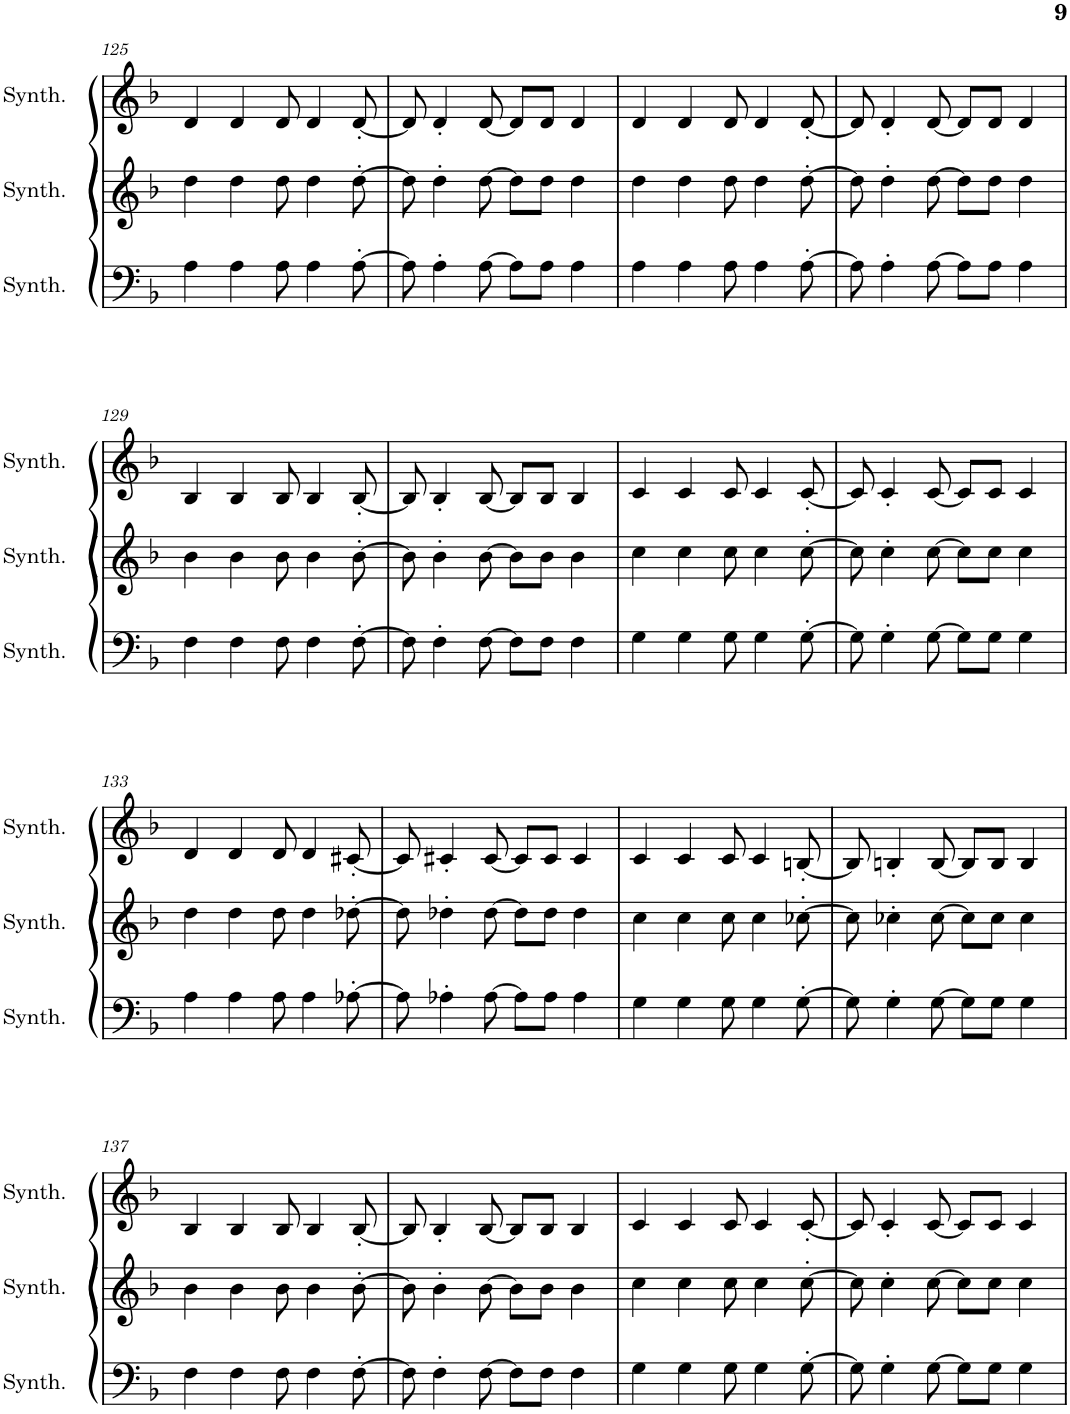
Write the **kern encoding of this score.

**kern	**kern	**kern
*part3	*part2	*part1
*staff3	*staff2	*staff1
*I"Square Synthesizer	*I"Square Synthesizer	*I"Square Synthesizer
*I'Synth.	*I'Synth.	*I'Synth.
!!LO:PB:g=z
*clefF4	*clefG2	*clefG2
*k[b-]	*k[b-]	*k[b-]
*M4/4	*M4/4	*M4/4
=125	=125	=125
4A\	4dd\	4d/
4A\	4dd\	4d/
8A\	8dd\	8d/
4A\	4dd\	4d/
[8A'\	[8dd'\	[8d'/
=126	=126	=126
8A\]	8dd\]	8d/]
4A'\	4dd'\	4d'/
[8A\	[8dd\	[8d/
8A\L]	8dd\L]	8d/L]
8A\J	8dd\J	8d/J
4A\	4dd\	4d/
=127	=127	=127
4A\	4dd\	4d/
4A\	4dd\	4d/
8A\	8dd\	8d/
4A\	4dd\	4d/
[8A'\	[8dd'\	[8d'/
=128	=128	=128
8A\]	8dd\]	8d/]
4A'\	4dd'\	4d'/
[8A\	[8dd\	[8d/
8A\L]	8dd\L]	8d/L]
8A\J	8dd\J	8d/J
4A\	4dd\	4d/
!!LO:LB:g=z
=129	=129	=129
4F\	4b-\	4B-/
4F\	4b-\	4B-/
8F\	8b-\	8B-/
4F\	4b-\	4B-/
[8F'\	[8b-'\	[8B-'/
=130	=130	=130
8F\]	8b-\]	8B-/]
4F'\	4b-'\	4B-'/
[8F\	[8b-\	[8B-/
8F\L]	8b-\L]	8B-/L]
8F\J	8b-\J	8B-/J
4F\	4b-\	4B-/
=131	=131	=131
4G\	4cc\	4c/
4G\	4cc\	4c/
8G\	8cc\	8c/
4G\	4cc\	4c/
[8G'\	[8cc'\	[8c'/
=132	=132	=132
8G\]	8cc\]	8c/]
4G'\	4cc'\	4c'/
[8G\	[8cc\	[8c/
8G\L]	8cc\L]	8c/L]
8G\J	8cc\J	8c/J
4G\	4cc\	4c/
!!LO:LB:g=z
=133	=133	=133
4A\	4dd\	4d/
4A\	4dd\	4d/
8A\	8dd\	8d/
4A\	4dd\	4d/
[8A-X'\	[8dd-X'\	[8c#X'/
=134	=134	=134
8A-\]	8dd-\]	8c#/]
4A-X'\	4dd-X'\	4c#X'/
[8A-\	[8dd-\	[8c#/
8A-\L]	8dd-\L]	8c#/L]
8A-\J	8dd-\J	8c#/J
4A-\	4dd-\	4c#/
=135	=135	=135
4G\	4cc\	4c/
4G\	4cc\	4c/
8G\	8cc\	8c/
4G\	4cc\	4c/
[8G'\	[8cc-X'\	[8Bn'/
=136	=136	=136
8G\]	8cc-\]	8B/]
4G'\	4cc-X'\	4Bn'/
[8G\	[8cc-\	[8B/
8G\L]	8cc-\L]	8B/L]
8G\J	8cc-\J	8B/J
4G\	4cc-\	4B/
!!LO:LB:g=z
=137	=137	=137
4F\	4b-\	4B-/
4F\	4b-\	4B-/
8F\	8b-\	8B-/
4F\	4b-\	4B-/
[8F'\	[8b-'\	[8B-'/
=138	=138	=138
8F\]	8b-\]	8B-/]
4F'\	4b-'\	4B-'/
[8F\	[8b-\	[8B-/
8F\L]	8b-\L]	8B-/L]
8F\J	8b-\J	8B-/J
4F\	4b-\	4B-/
=139	=139	=139
4G\	4cc\	4c/
4G\	4cc\	4c/
8G\	8cc\	8c/
4G\	4cc\	4c/
[8G'\	[8cc'\	[8c'/
=140	=140	=140
8G\]	8cc\]	8c/]
4G'\	4cc'\	4c'/
[8G\	[8cc\	[8c/
8G\L]	8cc\L]	8c/L]
8G\J	8cc\J	8c/J
4G\	4cc\	4c/
=	=	=
*-	*-	*-
